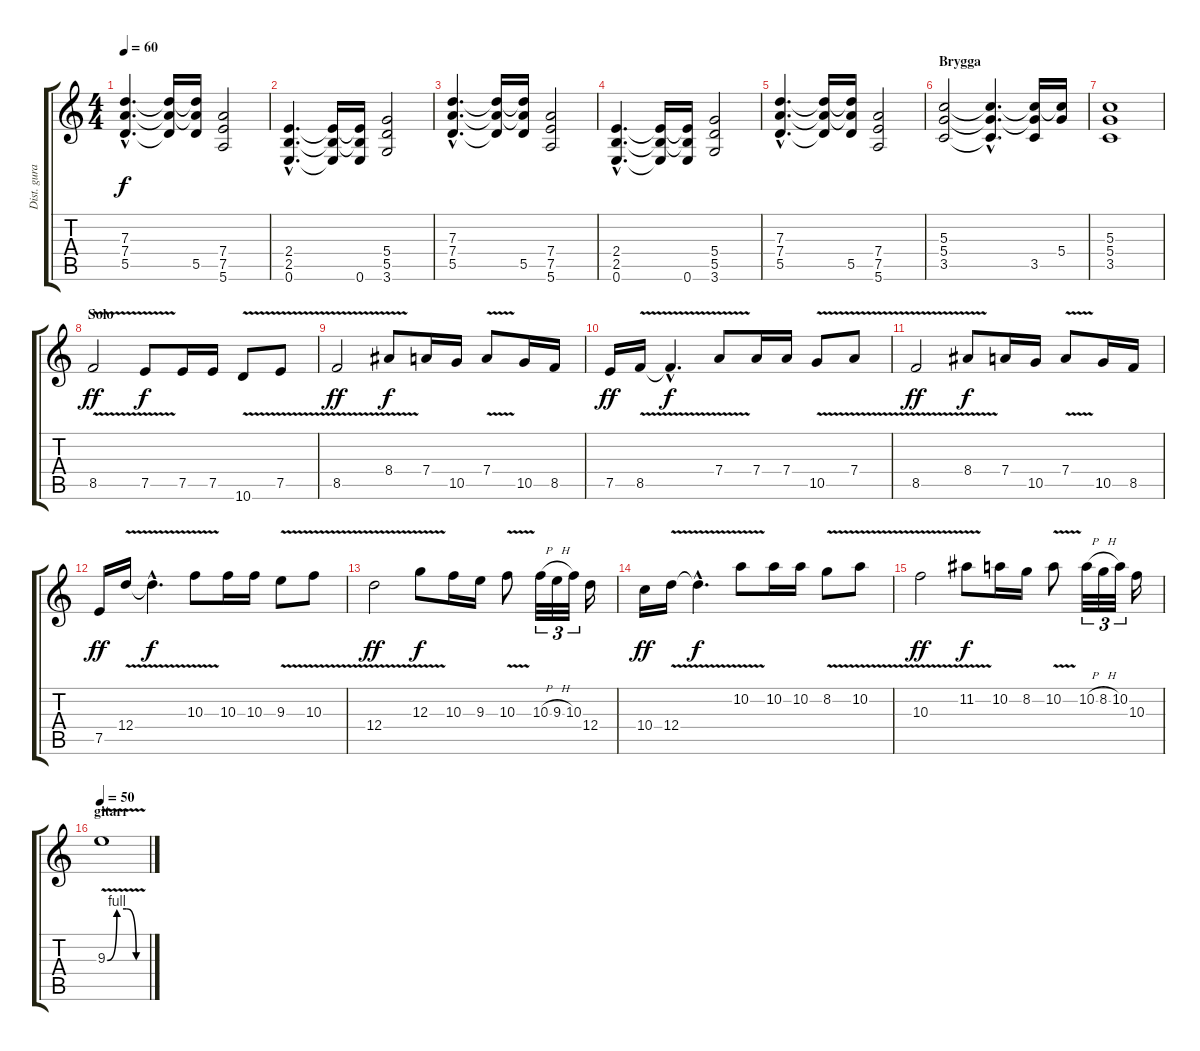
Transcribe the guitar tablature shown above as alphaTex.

\track ("Dist. gura" "Dist. gura") {instrument distortionguitar}
\staff {score tabs}
\tuning (E4 B3 G3 D3 A2 E2) {hide}
\ts (4 4)
\tempo 60
\clef g2
\ks c
(7.3{hac} 7.4{hac} 5.5{hac}).4{d dy f} (7.3{t} 7.4{t} 5.5{t}).16 (7.3{t} 7.4{t} 5.5).16 (7.4 7.5 5.6).2 |
(2.4{hac} 2.5{hac} 0.6{hac}).4{d} (2.4{t} 2.5{t} 0.6{t}).16 (2.4{t} 2.5{t} 0.6).16 (5.4 5.5 3.6).2 |
(7.3{hac} 7.4{hac} 5.5{hac}).4{d} (7.3{t} 7.4{t} 5.5{t}).16 (7.3{t} 7.4{t} 5.5).16 (7.4 7.5 5.6).2 |
(2.4{hac} 2.5{hac} 0.6{hac}).4{d} (2.4{t} 2.5{t} 0.6{t}).16 (2.4{t} 2.5{t} 0.6).16 (5.4 5.5 3.6).2 |
(7.3{hac} 7.4{hac} 5.5{hac}).4{d} (7.3{t} 7.4{t} 5.5{t}).16 (7.3{t} 7.4{t} 5.5).16 (7.4 7.5 5.6).2 |
\section ("" "Brygga")
(5.3 5.4 3.5).2 (5.3{hac t} 5.4{hac t} 3.5{hac t}).4{d} (5.3{t} 5.4{t} 3.5).16 (5.3{t} 5.4).16 |
(5.3 5.4 3.5).1 |
\section ("" "Solo")
8.5{v}.2{dy ff} 7.5{v}.8{dy f} 7.5.16 7.5.16 10.6{v}.8 7.5{v}.8 |
8.5{v}.2{dy ff} 8.4{v}.8{dy f} 7.4.16 10.5.16 7.4{v}.8 10.5.16 8.5.16 |
7.5.16{dy ff} 8.5{v}.16 8.5{hac t}.4{d dy f} 7.4{v}.8 7.4.16 7.4.16 10.5{v}.8 7.4{v}.8 |
8.5{v}.2{dy ff} 8.4{v}.8{dy f} 7.4.16 10.5.16 7.4{v}.8 10.5.16 8.5.16 |
7.5.16{dy ff} 12.4{v}.16 12.4{hac t}.4{d dy f} 10.3{v}.8 10.3.16 10.3.16 9.3{v}.8 10.3{v}.8 |
12.4{v}.2{dy ff} 12.3{v}.8{dy f} 10.3.16 9.3.16 10.3{v}.8 10.3{h}.32{tu (3 2)} 9.3{h}.32{tu (3 2)} 10.3.32{tu (3 2)} 12.4.16 |
10.4.16{dy ff} 12.4{v}.16 12.4{hac t}.4{d dy f} 10.2{v}.8 10.2.16 10.2.16 8.2{v}.8 10.2{v}.8 |
10.3{v}.2{dy ff} 11.2{v}.8{dy f} 10.2.16 8.2.16 10.2{v}.8 10.2{h}.32{tu (3 2)} 8.2{h}.32{tu (3 2)} 10.2.32{tu (3 2)} 10.3.16 |
\section ("" "gitarr")
\tempo 50
9.3{be (custom 0 0 15 4 30 4 45 0 60 0) v}.1
